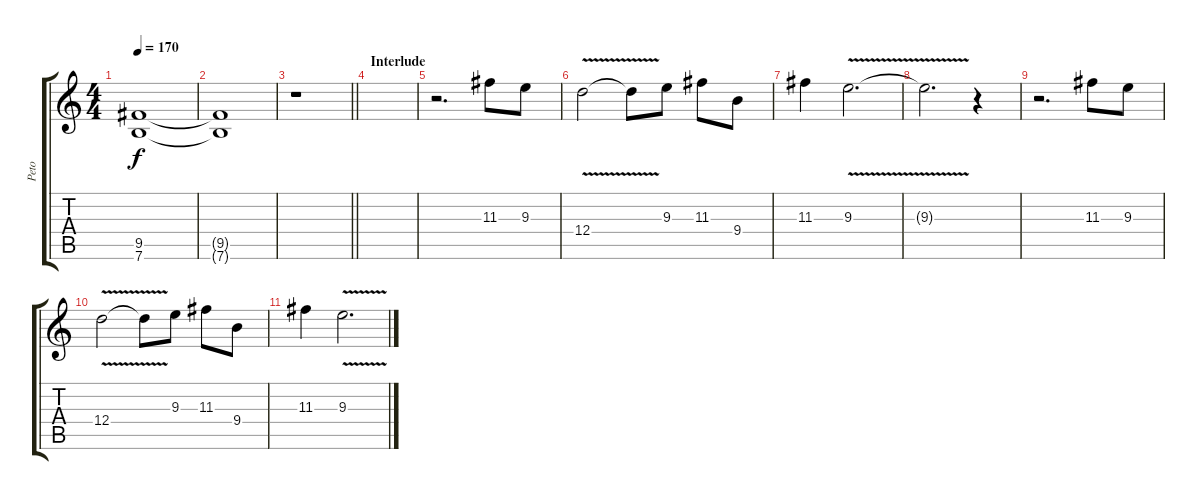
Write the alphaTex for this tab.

\track ("Peto" "Peto") {instrument overdrivenguitar}
\staff {score tabs}
\tuning (E4 B3 G3 D3 A2 E2) {hide}
\ts (4 4)
\tempo 170
\clef g2
\ks c
(9.5 7.6).1{dy f} |
(9.5{t} 7.6{t}).1 |
\barLineRight lightlight
r.1 |
\section ("" "Interlude")
|
r.2{d} 11.3.8{instrument distortionguitar} 9.3.8 |
12.4{v}.2 12.4{t}.8 9.3.8 11.3.8 9.4.8 |
11.3.4 9.3{v}.2{d} |
9.3{t}.2{d} r.4 |
r.2{d} 11.3.8{instrument distortionguitar} 9.3.8 |
12.4{v}.2 12.4{t}.8 9.3.8 11.3.8 9.4.8 |
11.3.4 9.3{v}.2{d}
